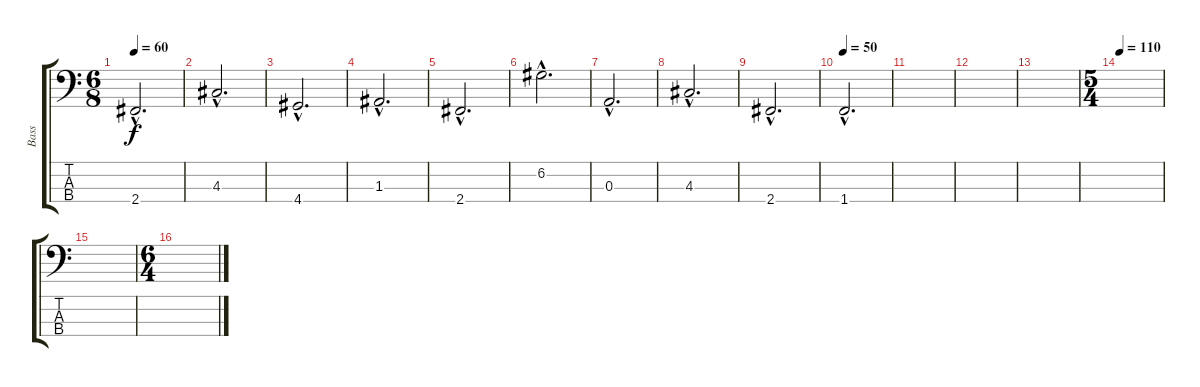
\track ("Bass" "Bass") {instrument acousticbass}
\staff {score tabs}
\tuning (G2 D2 A1 E1) {hide}
\ts (6 8)
\tempo 60
\clef f4
\ks c
2.4{hac}.2{d dy f} |
4.3{hac}.2{d} |
4.4{hac}.2{d} |
1.3{hac}.2{d} |
2.4{hac}.2{d} |
6.2{hac}.2{d} |
0.3{hac}.2{d} |
4.3{hac}.2{d} |
2.4{hac}.2{d} |
\tempo 50
1.4{hac}.2{d} |
|
|
|
\ts (5 4)
\tempo 110
|
|
\ts (6 4)
